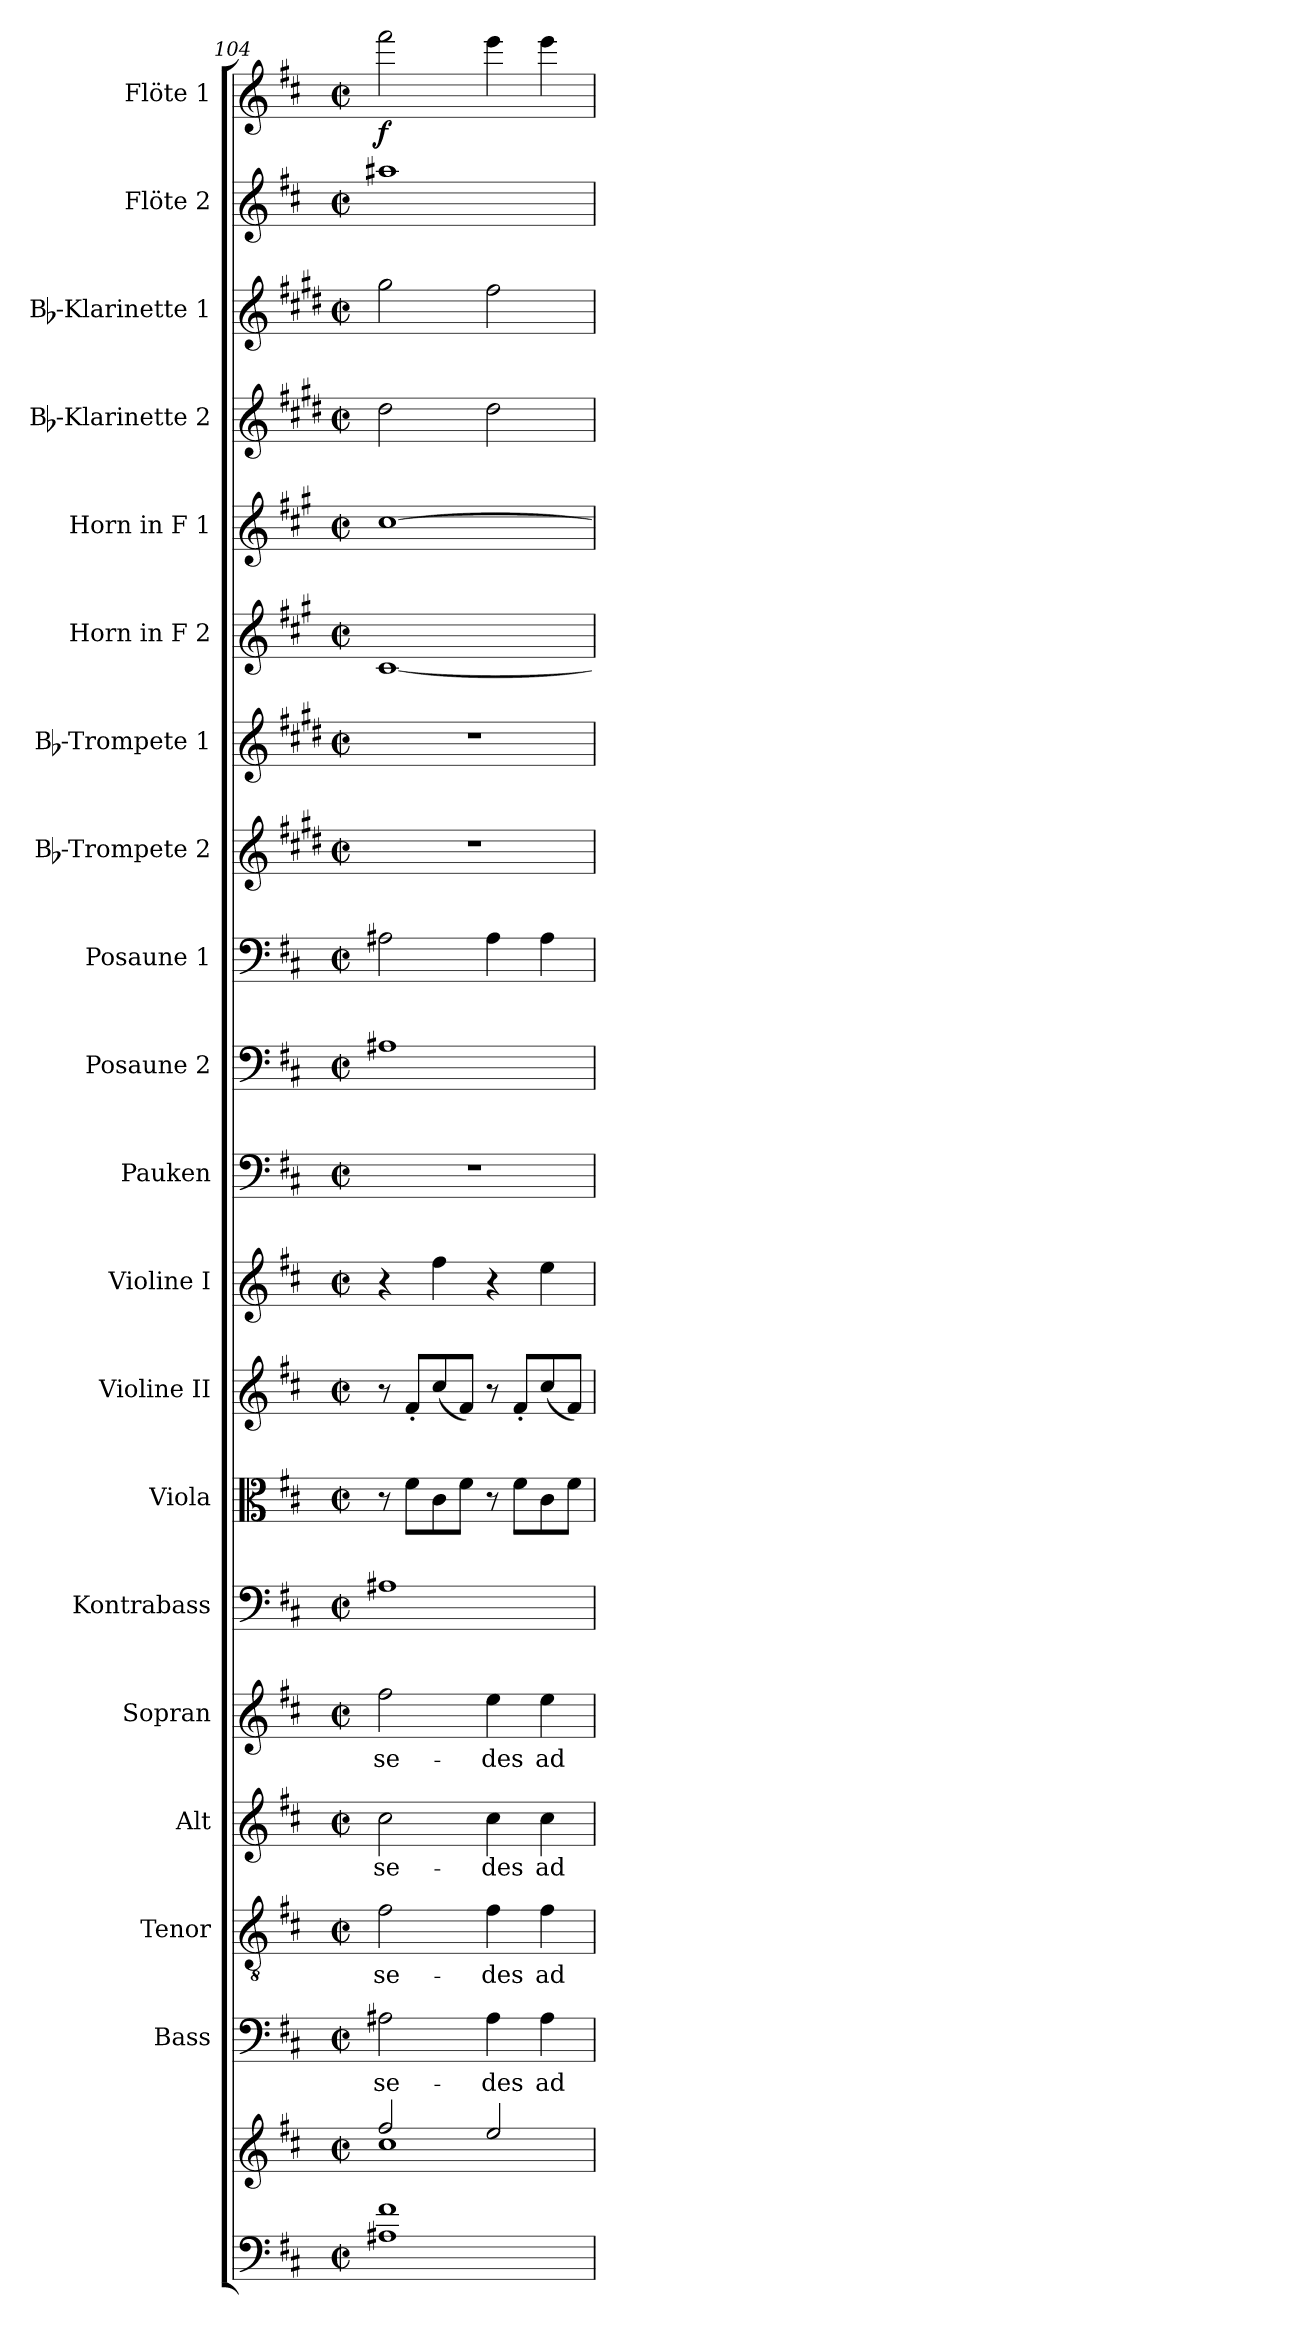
**kern	**kern	**kern	**text	**kern	**text	**kern	**text	**kern	**text	**kern	**kern	**kern	**kern	**kern	**kern	**kern	**kern	**kern	**kern	**kern	**kern	**kern	**kern	**kern	**dynam
*part20	*part20	*part19	*part19	*part18	*part18	*part17	*part17	*part16	*part16	*part15	*part14	*part13	*part12	*part11	*part10	*part9	*part8	*part7	*part6	*part5	*part4	*part3	*part2	*part1	*part1
*staff21	*staff20	*staff19	*staff19	*staff18	*staff18	*staff17	*staff17	*staff16	*staff16	*staff15	*staff14	*staff13	*staff12	*staff11	*staff10	*staff9	*staff8	*staff7	*staff6	*staff5	*staff4	*staff3	*staff2	*staff1	*staff1
*	*	*I"Bass	*	*I"Tenor	*	*I"Alt	*	*I"Sopran	*	*I"Kontrabass	*I"Viola	*I"Violine II	*I"Violine I	*I"Pauken	*I"Posaune 2	*I"Posaune 1	*I"Bb-Trompete 2	*I"Bb-Trompete 1	*I"Horn in F 2	*I"Horn in F 1	*I"Bb-Klarinette 2	*I"Bb-Klarinette 1	*I"Flöte 2	*I"Flöte 1	*
*	*	*I'B.	*	*I'T.	*	*I'A.	*	*I'S.	*	*I'Kb.	*I'Vla.	*I'Vl. II	*I'Vl. I	*I'Pk.	*I'Pos. 2	*I'Pos. 1	*I'Bb Trp. 2	*I'Bb Trp. 1	*	*	*I'Bb Kl. 2	*I'Bb Kl. 1	*I'Fl. 2	*I'Fl. 1	*
*clefF4	*clefG2	*clefF4	*	*clefGv2	*	*clefG2	*	*clefG2	*	*clefF4	*clefC3	*clefG2	*clefG2	*clefF4	*clefF4	*clefF4	*clefG2	*clefG2	*clefG2	*clefG2	*clefG2	*clefG2	*clefG2	*clefG2	*
*	*	*	*	*	*	*	*	*	*	*ITrd7c12	*	*	*	*	*	*	*ITrd1c2	*ITrd1c2	*ITrd4c7	*ITrd4c7	*ITrd1c2	*ITrd1c2	*	*	*
*k[f#c#]	*k[f#c#]	*k[f#c#]	*	*k[f#c#]	*	*k[f#c#]	*	*k[f#c#]	*	*k[f#c#]	*k[f#c#]	*k[f#c#]	*k[f#c#]	*k[f#c#]	*k[f#c#]	*k[f#c#]	*k[f#c#]	*k[f#c#]	*k[f#c#]	*k[f#c#]	*k[f#c#]	*k[f#c#]	*k[f#c#]	*k[f#c#]	*
*D:	*D:	*D:	*	*D:	*	*D:	*	*D:	*	*D:	*D:	*D:	*D:	*D:	*D:	*D:	*D:	*D:	*D:	*D:	*D:	*D:	*D:	*D:	*
*M2/2	*M2/2	*M2/2	*	*M2/2	*	*M2/2	*	*M2/2	*	*M2/2	*M2/2	*M2/2	*M2/2	*M2/2	*M2/2	*M2/2	*M2/2	*M2/2	*M2/2	*M2/2	*M2/2	*M2/2	*M2/2	*M2/2	*
*met(c|)	*met(c|)	*met(c|)	*	*met(c|)	*	*met(c|)	*	*met(c|)	*	*met(c|)	*met(c|)	*met(c|)	*met(c|)	*met(c|)	*met(c|)	*met(c|)	*met(c|)	*met(c|)	*met(c|)	*met(c|)	*met(c|)	*met(c|)	*met(c|)	*met(c|)	*
=104	=104	=104	=104	=104	=104	=104	=104	=104	=104	=104	=104	=104	=104	=104	=104	=104	=104	=104	=104	=104	=104	=104	=104	=104	=104
*	*^	*	*	*	*	*	*	*	*	*	*	*	*	*	*	*	*	*	*	*	*	*	*	*	*
!	!	!	!	!LO:LY:b	!	!LO:LY:b	!	!LO:LY:b	!	!LO:LY:b	!	!	!	!	!	!	!	!	!	!	!	!	!	!	!	!LO:DY:b
1A#X 1f#	2ff#/	1cc#	2A#X\	se-	2f#\	se-	2cc#\	se-	2ff#\	se-	1AA#X	8r	8r	4r	1r	1A#X	2A#X\	1r	1r	[1F#	[1f#	2cc#\	2ff#\	1aa#X	2fff#\	f
.	.	.	.	.	.	.	.	.	.	.	.	8f#\L	8f#'</L	.	.	.	.	.	.	.	.	.	.	.	.	.
.	.	.	.	.	.	.	.	.	.	.	.	8c#\	(<8cc#/	4ff#\	.	.	.	.	.	.	.	.	.	.	.	.
.	.	.	.	.	.	.	.	.	.	.	.	8f#\J	8f#/J)	.	.	.	.	.	.	.	.	.	.	.	.	.
!	!	!	!	!LO:LY:b	!	!LO:LY:b	!	!LO:LY:b	!	!LO:LY:b	!	!	!	!	!	!	!	!	!	!	!	!	!	!	!	!
.	2ee/	.	4A#\	-des	4f#\	-des	4cc#\	-des	4ee\	-des	.	8r	8r	4r	.	.	4A#\	.	.	.	.	2cc#\	2ee\	.	4eee\	.
.	.	.	.	.	.	.	.	.	.	.	.	8f#\L	8f#'</L	.	.	.	.	.	.	.	.	.	.	.	.	.
!	!	!	!	!LO:LY:b	!	!LO:LY:b	!	!LO:LY:b	!	!LO:LY:b	!	!	!	!	!	!	!	!	!	!	!	!	!	!	!	!
.	.	.	4A#\	ad	4f#\	ad	4cc#\	ad	4ee\	ad	.	8c#\	(<8cc#/	4ee\	.	.	4A#\	.	.	.	.	.	.	.	4eee\	.
.	.	.	.	.	.	.	.	.	.	.	.	8f#\J	8f#/J)	.	.	.	.	.	.	.	.	.	.	.	.	.
*	*v	*v	*	*	*	*	*	*	*	*	*	*	*	*	*	*	*	*	*	*	*	*	*	*	*	*
=	=	=	=	=	=	=	=	=	=	=	=	=	=	=	=	=	=	=	=	=	=	=	=	=	=
*-	*-	*-	*-	*-	*-	*-	*-	*-	*-	*-	*-	*-	*-	*-	*-	*-	*-	*-	*-	*-	*-	*-	*-	*-	*-
